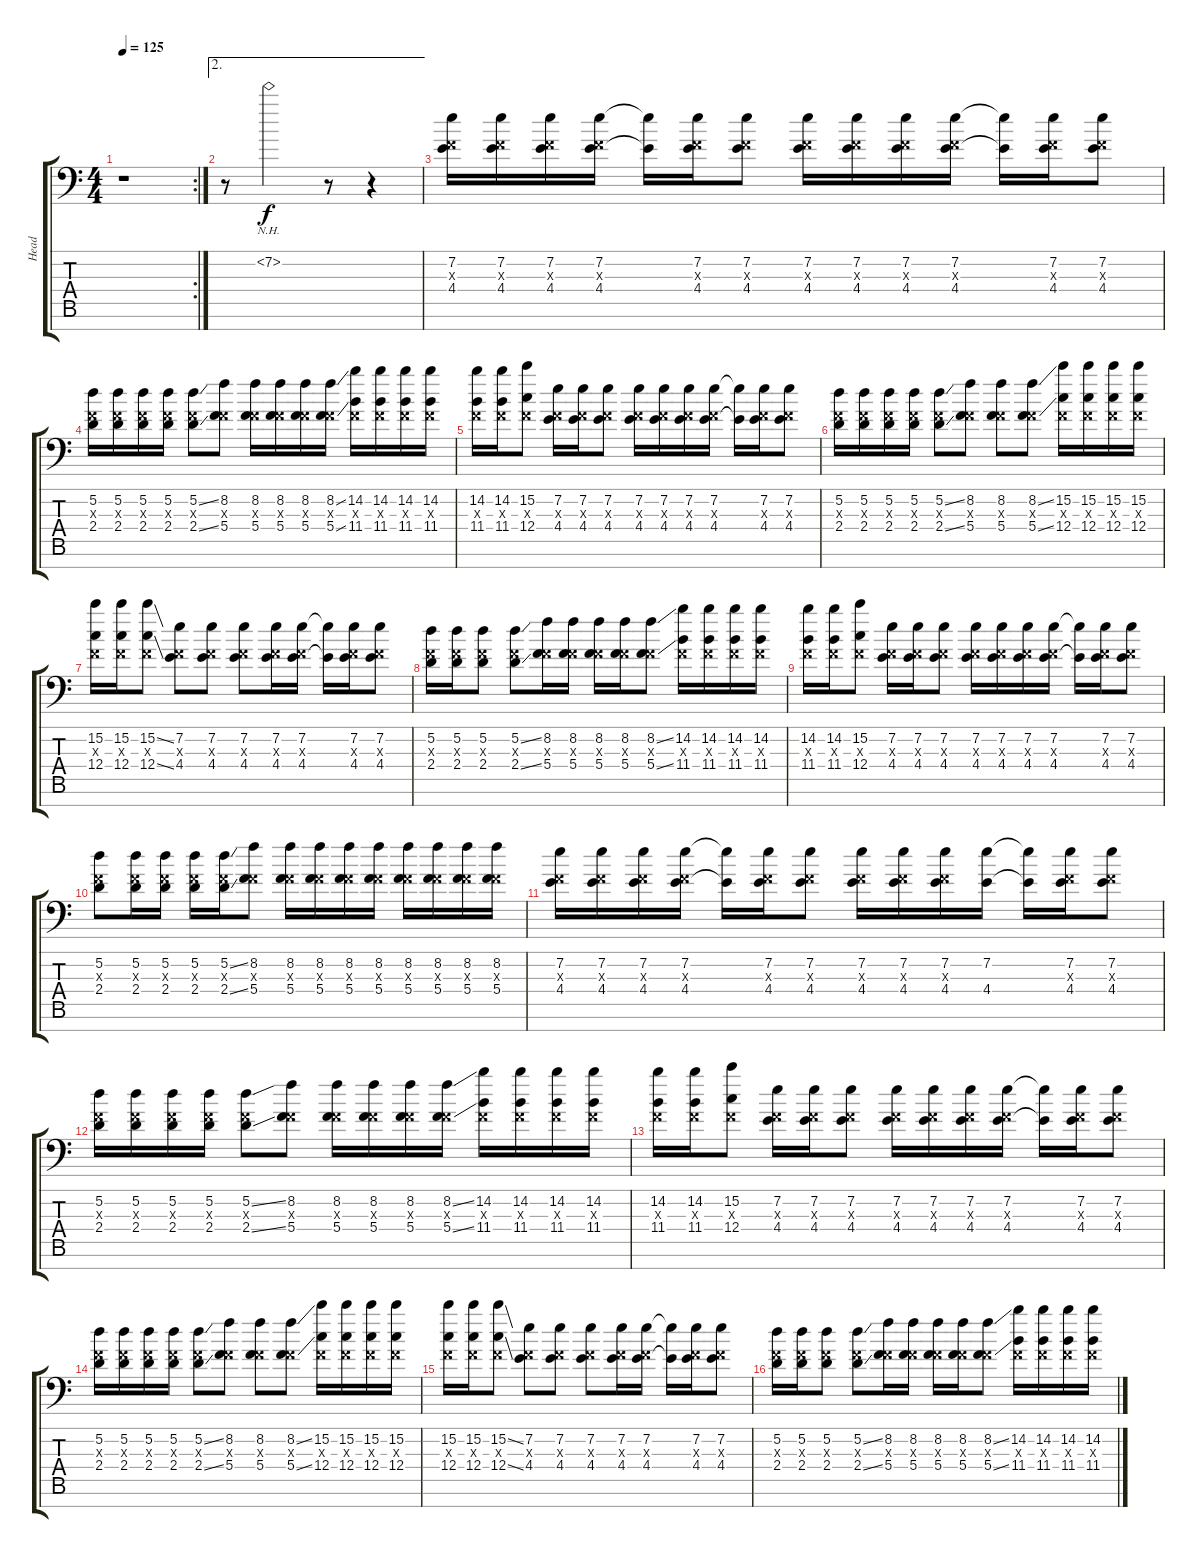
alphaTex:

\track ("Head" "Head") {instrument distortionguitar}
\staff {score tabs}
\tuning (D4 A3 F3 C3 G2 D2 A1) {hide}
\rc 2
\ts (4 4)
\tempo 125
\clef f4
\ks c
r.1{dy f} |
\ae 2
r.8 7.2{nh}.2 r.8 r.4 |
(7.2 0.3{x} 4.4).16 (7.2 0.3{x} 4.4).16 (7.2 0.3{x} 4.4).16 (7.2 0.3{x} 4.4).16 (7.2{t} 4.4{t}).16 (7.2 0.3{x} 4.4).16 (7.2 0.3{x} 4.4).8 (7.2 0.3{x} 4.4).16 (7.2 0.3{x} 4.4).16 (7.2 0.3{x} 4.4).16 (7.2 0.3{x} 4.4).16 (7.2{t} 4.4{t}).16 (7.2 0.3{x} 4.4).16 (7.2 0.3{x} 4.4).8 |
(5.2 0.3{x} 2.4).16 (5.2 0.3{x} 2.4).16 (5.2 0.3{x} 2.4).16 (5.2 0.3{x} 2.4).16 (5.2{ss} 0.3{x} 2.4{ss}).8 (8.2 0.3{x} 5.4).8 (8.2 0.3{x} 5.4).16 (8.2 0.3{x} 5.4).16 (8.2 0.3{x} 5.4).16 (8.2{ss} 0.3{x} 5.4{ss}).16 (14.2 0.3{x} 11.4).16 (14.2 0.3{x} 11.4).16 (14.2 0.3{x} 11.4).16 (14.2 0.3{x} 11.4).16 |
(14.2 0.3{x} 11.4).16 (14.2 0.3{x} 11.4).16 (15.2 0.3{x} 12.4).8 (7.2 0.3{x} 4.4).16 (7.2 0.3{x} 4.4).16 (7.2 0.3{x} 4.4).8 (7.2 0.3{x} 4.4).16 (7.2 0.3{x} 4.4).16 (7.2 0.3{x} 4.4).16 (7.2 0.3{x} 4.4).16 (7.2{t} 4.4{t}).16 (7.2 0.3{x} 4.4).16 (7.2 0.3{x} 4.4).8 |
(5.2 0.3{x} 2.4).16 (5.2 0.3{x} 2.4).16 (5.2 0.3{x} 2.4).16 (5.2 0.3{x} 2.4).16 (5.2{ss} 0.3{x} 2.4{ss}).8 (8.2 0.3{x} 5.4).8 (8.2 0.3{x} 5.4).8 (8.2{ss} 0.3{x} 5.4{ss}).8 (15.2 0.3{x} 12.4).16 (15.2 0.3{x} 12.4).16 (15.2 0.3{x} 12.4).16 (15.2 0.3{x} 12.4).16 |
(15.2 0.3{x} 12.4).16 (15.2 0.3{x} 12.4).16 (15.2{ss} 0.3{x} 12.4{ss}).8 (7.2 0.3{x} 4.4).8 (7.2 0.3{x} 4.4).8 (7.2 0.3{x} 4.4).8 (7.2 0.3{x} 4.4).16 (7.2 0.3{x} 4.4).16 (7.2{t} 4.4{t}).16 (7.2 0.3{x} 4.4).16 (7.2 0.3{x} 4.4).8 |
(5.2 0.3{x} 2.4).16 (5.2 0.3{x} 2.4).16 (5.2 0.3{x} 2.4).8 (5.2{ss} 0.3{x} 2.4{ss}).8 (8.2 0.3{x} 5.4).16 (8.2 0.3{x} 5.4).16 (8.2 0.3{x} 5.4).16 (8.2 0.3{x} 5.4).16 (8.2{ss} 0.3{x} 5.4{ss}).8 (14.2 0.3{x} 11.4).16 (14.2 0.3{x} 11.4).16 (14.2 0.3{x} 11.4).16 (14.2 0.3{x} 11.4).16 |
(14.2 0.3{x} 11.4).16 (14.2 0.3{x} 11.4).16 (15.2 0.3{x} 12.4).8 (7.2 0.3{x} 4.4).16 (7.2 0.3{x} 4.4).16 (7.2 0.3{x} 4.4).8 (7.2 0.3{x} 4.4).16 (7.2 0.3{x} 4.4).16 (7.2 0.3{x} 4.4).16 (7.2 0.3{x} 4.4).16 (7.2{t} 4.4{t}).16 (7.2 0.3{x} 4.4).16 (7.2 0.3{x} 4.4).8 |
(5.2 0.3{x} 2.4).8 (5.2 0.3{x} 2.4).16 (5.2 0.3{x} 2.4).16 (5.2 0.3{x} 2.4).16 (5.2{ss} 0.3{x} 2.4{ss}).16 (8.2 0.3{x} 5.4).8 (8.2 0.3{x} 5.4).16 (8.2 0.3{x} 5.4).16 (8.2 0.3{x} 5.4).16 (8.2 0.3{x} 5.4).16 (8.2 0.3{x} 5.4).16 (8.2 0.3{x} 5.4).16 (8.2 0.3{x} 5.4).16 (8.2 0.3{x} 5.4).16 |
(7.2 0.3{x} 4.4).16 (7.2 0.3{x} 4.4).16 (7.2 0.3{x} 4.4).16 (7.2 0.3{x} 4.4).16 (7.2{t} 4.4{t}).16 (7.2 0.3{x} 4.4).16 (7.2 0.3{x} 4.4).8 (7.2 0.3{x} 4.4).16 (7.2 0.3{x} 4.4).16 (7.2 0.3{x} 4.4).16 (7.2 4.4).16 (7.2{t} 4.4{t}).16 (7.2 0.3{x} 4.4).16 (7.2 0.3{x} 4.4).8 |
(5.2 0.3{x} 2.4).16 (5.2 0.3{x} 2.4).16 (5.2 0.3{x} 2.4).16 (5.2 0.3{x} 2.4).16 (5.2{ss} 0.3{x} 2.4{ss}).8 (8.2 0.3{x} 5.4).8 (8.2 0.3{x} 5.4).16 (8.2 0.3{x} 5.4).16 (8.2 0.3{x} 5.4).16 (8.2{ss} 0.3{x} 5.4{ss}).16 (14.2 0.3{x} 11.4).16 (14.2 0.3{x} 11.4).16 (14.2 0.3{x} 11.4).16 (14.2 0.3{x} 11.4).16 |
(14.2 0.3{x} 11.4).16 (14.2 0.3{x} 11.4).16 (15.2 0.3{x} 12.4).8 (7.2 0.3{x} 4.4).16 (7.2 0.3{x} 4.4).16 (7.2 0.3{x} 4.4).8 (7.2 0.3{x} 4.4).16 (7.2 0.3{x} 4.4).16 (7.2 0.3{x} 4.4).16 (7.2 0.3{x} 4.4).16 (7.2{t} 4.4{t}).16 (7.2 0.3{x} 4.4).16 (7.2 0.3{x} 4.4).8 |
(5.2 0.3{x} 2.4).16 (5.2 0.3{x} 2.4).16 (5.2 0.3{x} 2.4).16 (5.2 0.3{x} 2.4).16 (5.2{ss} 0.3{x} 2.4{ss}).8 (8.2 0.3{x} 5.4).8 (8.2 0.3{x} 5.4).8 (8.2{ss} 0.3{x} 5.4{ss}).8 (15.2 0.3{x} 12.4).16 (15.2 0.3{x} 12.4).16 (15.2 0.3{x} 12.4).16 (15.2 0.3{x} 12.4).16 |
(15.2 0.3{x} 12.4).16 (15.2 0.3{x} 12.4).16 (15.2{ss} 0.3{x} 12.4{ss}).8 (7.2 0.3{x} 4.4).8 (7.2 0.3{x} 4.4).8 (7.2 0.3{x} 4.4).8 (7.2 0.3{x} 4.4).16 (7.2 0.3{x} 4.4).16 (7.2{t} 4.4{t}).16 (7.2 0.3{x} 4.4).16 (7.2 0.3{x} 4.4).8 |
(5.2 0.3{x} 2.4).16 (5.2 0.3{x} 2.4).16 (5.2 0.3{x} 2.4).8 (5.2{ss} 0.3{x} 2.4{ss}).8 (8.2 0.3{x} 5.4).16 (8.2 0.3{x} 5.4).16 (8.2 0.3{x} 5.4).16 (8.2 0.3{x} 5.4).16 (8.2{ss} 0.3{x} 5.4{ss}).8 (14.2 0.3{x} 11.4).16 (14.2 0.3{x} 11.4).16 (14.2 0.3{x} 11.4).16 (14.2 0.3{x} 11.4).16
